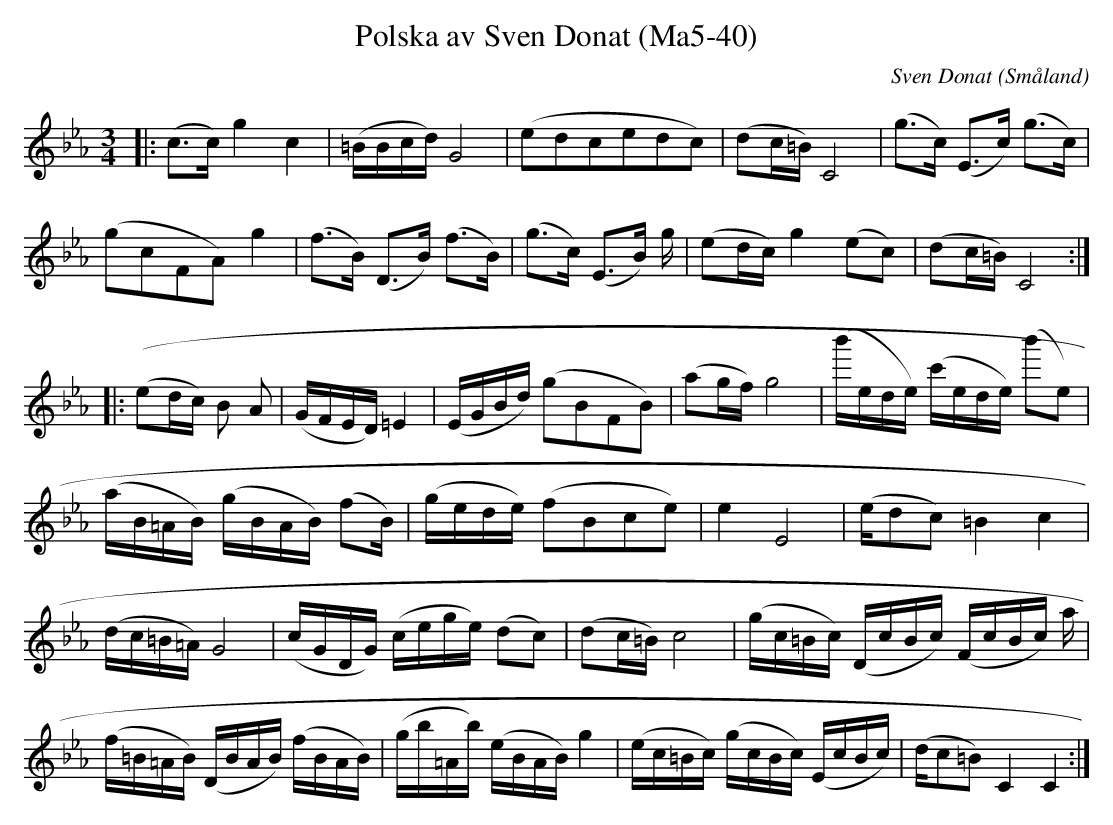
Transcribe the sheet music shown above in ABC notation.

X:1
T:Polska av Sven Donat (Ma5-40)
C:Sven Donat
O:Småland
M:3/4
L:1/16
K:Cm
|: (c2>c2) g4 c4 | (=BBcd) G8 | (e2d2c2e2d2c2) | (d2c=B) C8 | (g2>c2) (E2>c2) (g2>c2) | (g2c2F2A2) g4 | (f2>B2) (D2>B2) (f2>B2) | (g2>c2) (E2>B2) g | (e2dc) g4 (e2c2) | (d2c=B) C8 :| |: ((e2dc) B2 A2 | (GFED) =E4 | (EGBd) (g2B2F2B2) | (a2gf) g8 | (b'ede) (c'ede) (b'2e2) | (aB=AB) (gBAB) (f2B) | (gede) (f2B2c2e2) | e4 E8 | (ed2c2) =B4 c4 | (dc=B=A) G8 | (cGDG) (cege) (d2c2) | (d2c=B) c8 | (gc=Bc) (DcBc) (FcBc) a´4 | (f=B=AB) (DBAB) (fBAB) | (gb=Ab) (eBAB) g4 | (ec=Bc) (gcBc) (EcBc) | (dc2=B2) C4 C4 :|
